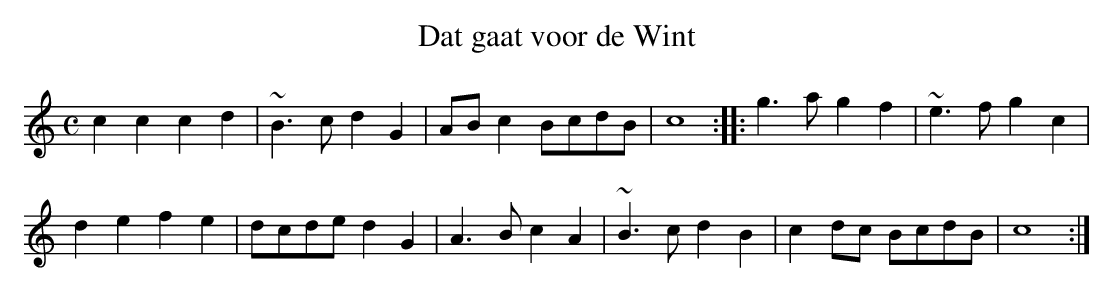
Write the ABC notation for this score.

X:1
T:Dat gaat voor de Wint
M:C
K:Cmaj
c2c2c2d2|~B3cd2G2|ABc2BcdB|c8:||:g3ag2f2|~e3fg2c2|
d2e2f2e2|dcded2G2|A3Bc2A2|~B3cd2B2|c2dc BcdB|c8:|
